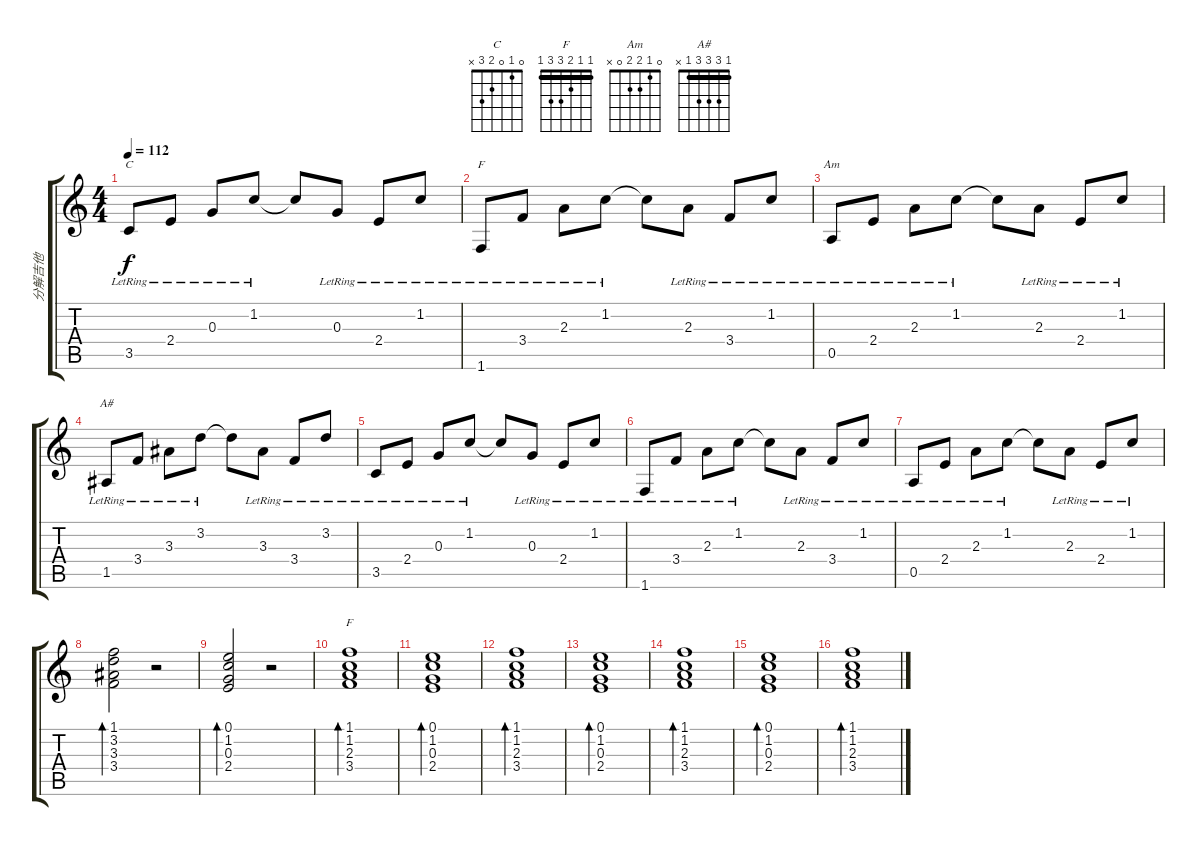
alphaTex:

\track ("分解吉他" "分解吉他") {instrument electricguitarclean}
\staff {score tabs}
\tuning (E4 B3 G3 D3 A2 E2) {hide}
\chord ("C" 0 1 0 2 3 x)
\chord ("F" 1 1 2 3 0 1) {barre 1}
\chord ("Am" 0 1 2 2 0 x)
\chord ("A#" 1 3 3 3 1 x) {barre 1}
\chord ("F" 1 1 2 3 3 1) {barre 1}
\ts (4 4)
\tempo 112
\clef g2
\ks c
3.5{lr}.8{ch "C" dy f} 2.4{lr}.8 0.3{lr}.8 1.2{lr}.8 1.2{t}.8 0.3{lr}.8 2.4{lr}.8 1.2{lr}.8 |
1.6{lr}.8{ch "F"} 3.4{lr}.8 2.3{lr}.8 1.2{lr}.8 1.2{t}.8 2.3{lr}.8 3.4{lr}.8 1.2{lr}.8 |
0.5{lr}.8{ch "Am"} 2.4{lr}.8 2.3{lr}.8 1.2{lr}.8 1.2{t}.8 2.3{lr}.8 2.4{lr}.8 1.2{lr}.8 |
1.5{lr}.8{ch "A#"} 3.4{lr}.8 3.3{lr}.8 3.2{lr}.8 3.2{t}.8 3.3{lr}.8 3.4{lr}.8 3.2{lr}.8 |
3.5{lr}.8 2.4{lr}.8 0.3{lr}.8 1.2{lr}.8 1.2{t}.8 0.3{lr}.8 2.4{lr}.8 1.2{lr}.8 |
1.6{lr}.8 3.4{lr}.8 2.3{lr}.8 1.2{lr}.8 1.2{t}.8 2.3{lr}.8 3.4{lr}.8 1.2{lr}.8 |
0.5{lr}.8 2.4{lr}.8 2.3{lr}.8 1.2{lr}.8 1.2{t}.8 2.3{lr}.8 2.4{lr}.8 1.2{lr}.8 |
(1.1 3.2 3.3 3.4).2{bd 60} r.2 |
(0.1 1.2 0.3 2.4).2{bd 60} r.2 |
(1.1 1.2 2.3 3.4).1{bd 60 ch "F"} |
(0.1 1.2 0.3 2.4).1{bd 60} |
(1.1 1.2 2.3 3.4).1{bd 60} |
(0.1 1.2 0.3 2.4).1{bd 60} |
(1.1 1.2 2.3 3.4).1{bd 60} |
(0.1 1.2 0.3 2.4).1{bd 60} |
(1.1 1.2 2.3 3.4).1{bd 60}
